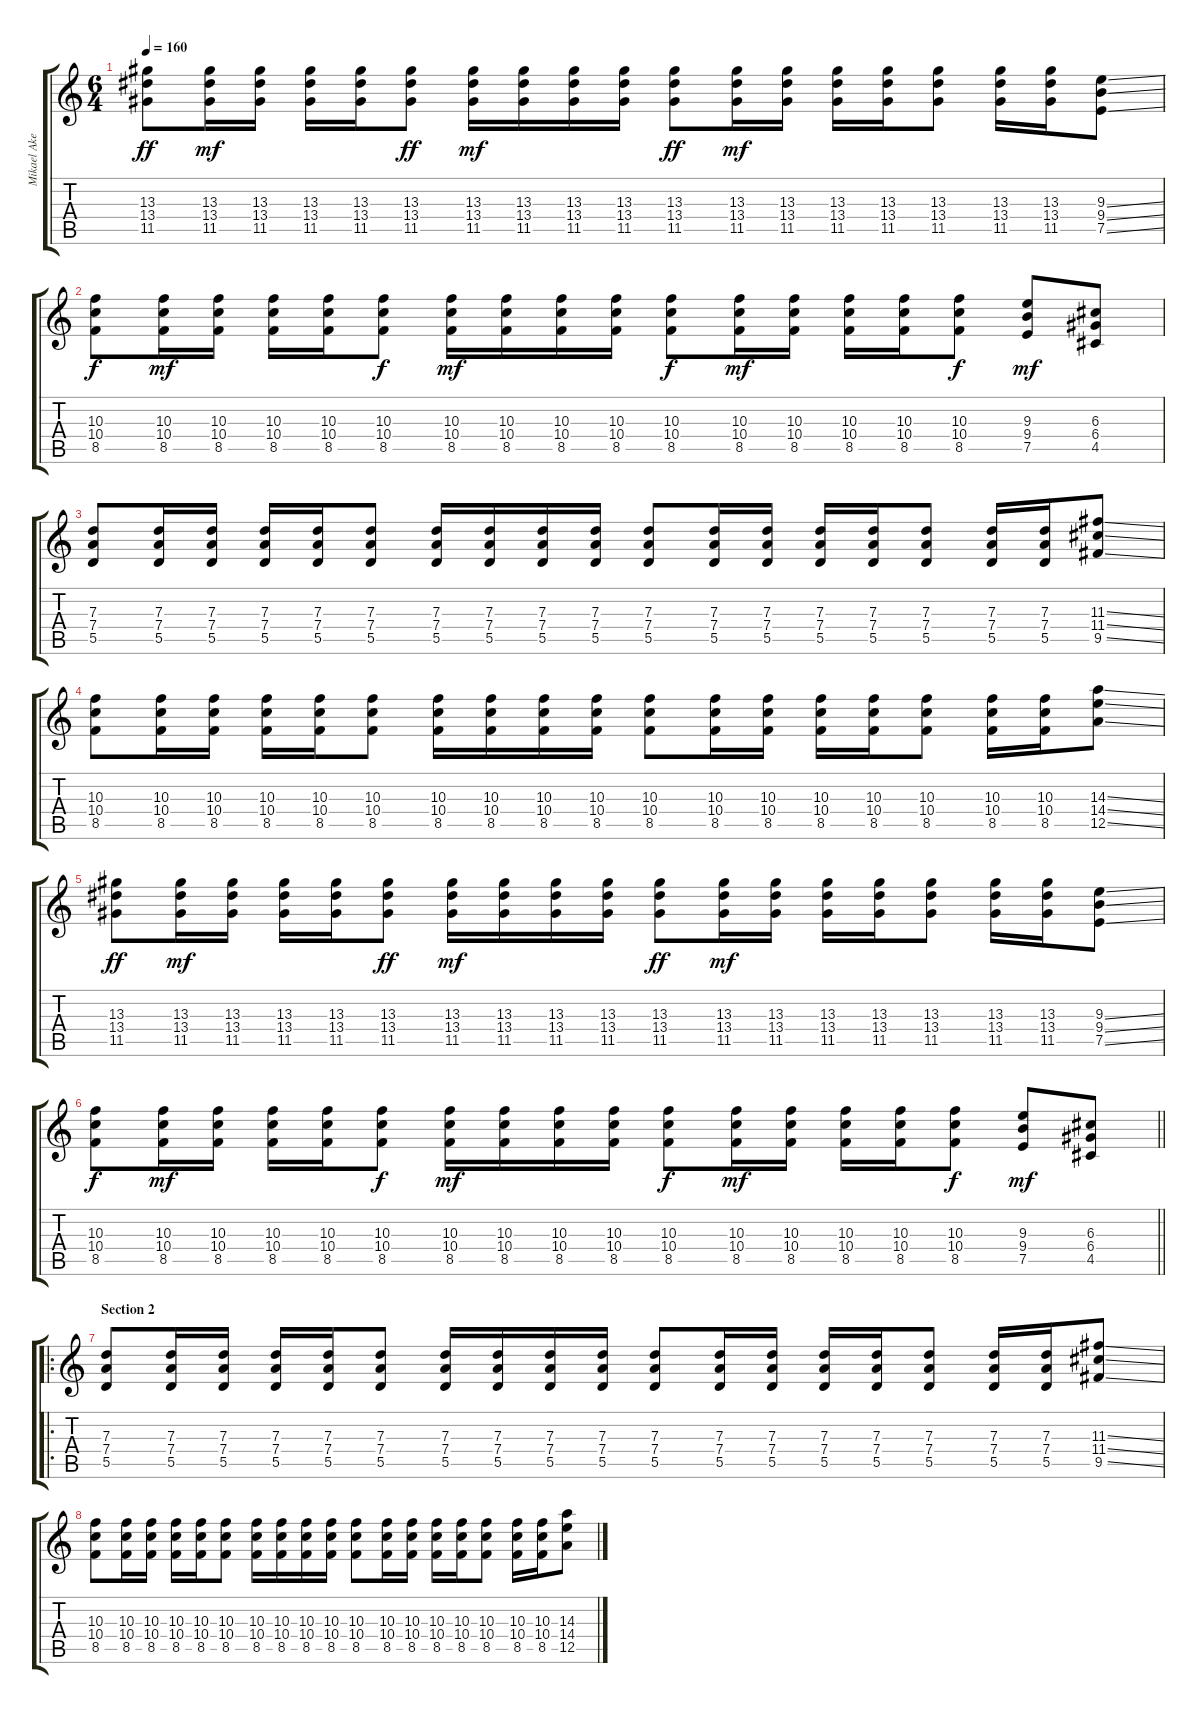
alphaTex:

\track ("Mikael Akerfeldt" "Mikael Ake") {instrument distortionguitar}
\staff {score tabs}
\tuning (E4 B3 G3 D3 A2 E2) {hide}
\ts (6 4)
\tempo 160
\clef g2
\ks c
(13.3 13.4 11.5).8{dy ff} (13.3 13.4 11.5).16{dy mf} (13.3 13.4 11.5).16 (13.3 13.4 11.5).16 (13.3 13.4 11.5).16 (13.3 13.4 11.5).8{dy ff} (13.3 13.4 11.5).16{dy mf} (13.3 13.4 11.5).16 (13.3 13.4 11.5).16 (13.3 13.4 11.5).16 (13.3 13.4 11.5).8{dy ff} (13.3 13.4 11.5).16{dy mf} (13.3 13.4 11.5).16 (13.3 13.4 11.5).16 (13.3 13.4 11.5).16 (13.3 13.4 11.5).8 (13.3 13.4 11.5).16 (13.3 13.4 11.5).16 (9.3{ss} 9.4{ss} 7.5{ss}).8 |
(10.3 10.4 8.5).8{dy f} (10.3 10.4 8.5).16{dy mf} (10.3 10.4 8.5).16 (10.3 10.4 8.5).16 (10.3 10.4 8.5).16 (10.3 10.4 8.5).8{dy f} (10.3 10.4 8.5).16{dy mf} (10.3 10.4 8.5).16 (10.3 10.4 8.5).16 (10.3 10.4 8.5).16 (10.3 10.4 8.5).8{dy f} (10.3 10.4 8.5).16{dy mf} (10.3 10.4 8.5).16 (10.3 10.4 8.5).16 (10.3 10.4 8.5).16 (10.3 10.4 8.5).8{dy f} (9.3 9.4 7.5).8{dy mf} (6.3 6.4 4.5).8 |
(7.3 7.4 5.5).8 (7.3 7.4 5.5).16 (7.3 7.4 5.5).16 (7.3 7.4 5.5).16 (7.3 7.4 5.5).16 (7.3 7.4 5.5).8 (7.3 7.4 5.5).16 (7.3 7.4 5.5).16 (7.3 7.4 5.5).16 (7.3 7.4 5.5).16 (7.3 7.4 5.5).8 (7.3 7.4 5.5).16 (7.3 7.4 5.5).16 (7.3 7.4 5.5).16 (7.3 7.4 5.5).16 (7.3 7.4 5.5).8 (7.3 7.4 5.5).16 (7.3 7.4 5.5).16 (11.3{ss} 11.4{ss} 9.5{ss}).8 |
(10.3 10.4 8.5).8 (10.3 10.4 8.5).16 (10.3 10.4 8.5).16 (10.3 10.4 8.5).16 (10.3 10.4 8.5).16 (10.3 10.4 8.5).8 (10.3 10.4 8.5).16 (10.3 10.4 8.5).16 (10.3 10.4 8.5).16 (10.3 10.4 8.5).16 (10.3 10.4 8.5).8 (10.3 10.4 8.5).16 (10.3 10.4 8.5).16 (10.3 10.4 8.5).16 (10.3 10.4 8.5).16 (10.3 10.4 8.5).8 (10.3 10.4 8.5).16 (10.3 10.4 8.5).16 (14.3{ss} 14.4{ss} 12.5{ss}).8 |
(13.3 13.4 11.5).8{dy ff} (13.3 13.4 11.5).16{dy mf} (13.3 13.4 11.5).16 (13.3 13.4 11.5).16 (13.3 13.4 11.5).16 (13.3 13.4 11.5).8{dy ff} (13.3 13.4 11.5).16{dy mf} (13.3 13.4 11.5).16 (13.3 13.4 11.5).16 (13.3 13.4 11.5).16 (13.3 13.4 11.5).8{dy ff} (13.3 13.4 11.5).16{dy mf} (13.3 13.4 11.5).16 (13.3 13.4 11.5).16 (13.3 13.4 11.5).16 (13.3 13.4 11.5).8 (13.3 13.4 11.5).16 (13.3 13.4 11.5).16 (9.3{ss} 9.4{ss} 7.5{ss}).8 |
\barLineRight lightlight
(10.3 10.4 8.5).8{dy f} (10.3 10.4 8.5).16{dy mf} (10.3 10.4 8.5).16 (10.3 10.4 8.5).16 (10.3 10.4 8.5).16 (10.3 10.4 8.5).8{dy f} (10.3 10.4 8.5).16{dy mf} (10.3 10.4 8.5).16 (10.3 10.4 8.5).16 (10.3 10.4 8.5).16 (10.3 10.4 8.5).8{dy f} (10.3 10.4 8.5).16{dy mf} (10.3 10.4 8.5).16 (10.3 10.4 8.5).16 (10.3 10.4 8.5).16 (10.3 10.4 8.5).8{dy f} (9.3 9.4 7.5).8{dy mf} (6.3 6.4 4.5).8 |
\ro
\section ("" "Section 2")
(7.3 7.4 5.5).8 (7.3 7.4 5.5).16 (7.3 7.4 5.5).16 (7.3 7.4 5.5).16 (7.3 7.4 5.5).16 (7.3 7.4 5.5).8 (7.3 7.4 5.5).16 (7.3 7.4 5.5).16 (7.3 7.4 5.5).16 (7.3 7.4 5.5).16 (7.3 7.4 5.5).8 (7.3 7.4 5.5).16 (7.3 7.4 5.5).16 (7.3 7.4 5.5).16 (7.3 7.4 5.5).16 (7.3 7.4 5.5).8 (7.3 7.4 5.5).16 (7.3 7.4 5.5).16 (11.3{ss} 11.4{ss} 9.5{ss}).8 |
(10.3 10.4 8.5).8 (10.3 10.4 8.5).16 (10.3 10.4 8.5).16 (10.3 10.4 8.5).16 (10.3 10.4 8.5).16 (10.3 10.4 8.5).8 (10.3 10.4 8.5).16 (10.3 10.4 8.5).16 (10.3 10.4 8.5).16 (10.3 10.4 8.5).16 (10.3 10.4 8.5).8 (10.3 10.4 8.5).16 (10.3 10.4 8.5).16 (10.3 10.4 8.5).16 (10.3 10.4 8.5).16 (10.3 10.4 8.5).8 (10.3 10.4 8.5).16 (10.3 10.4 8.5).16 (14.3{ss} 14.4{ss} 12.5{ss}).8
